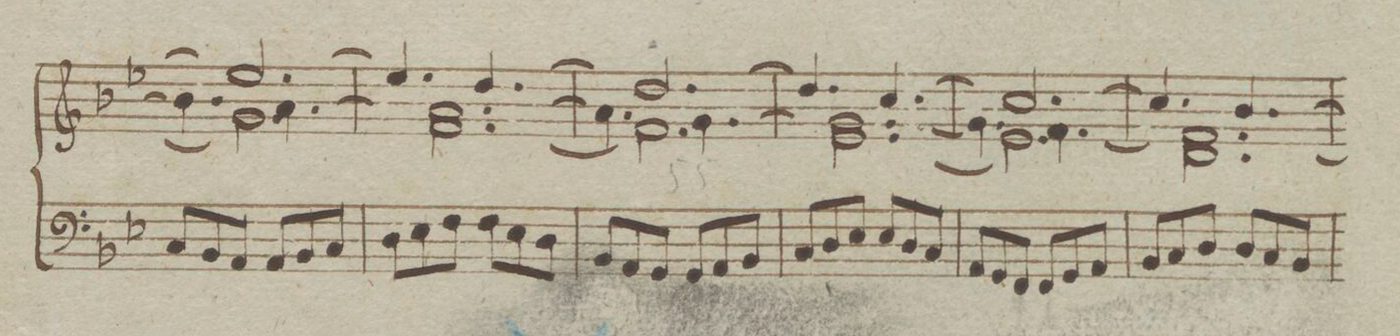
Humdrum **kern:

**kern
*I"Organo.
*clefF4
*k[b-e-]
*met(c)
*M6/8
8C/L
8BB-/
8AA/J
8AA/L
8BB-/
8C/J
=54
8D\L
8E-\
8F\J
8F\L
8E-\
8D\J
=55
8BB-/L
8AA/
8GG/J
8GG/L
8AA/
8BB-/J
=56
8C/L
8D/
8E-/J
8E-/L
8D/
8C/J
=57
8AA/L
8GG/
8FF/J
8FF/L
8GG/
8AA/J
=58
8BB-/L
8C/
8D/J
8D/L
8C/
8BB-/J
=59
*-
